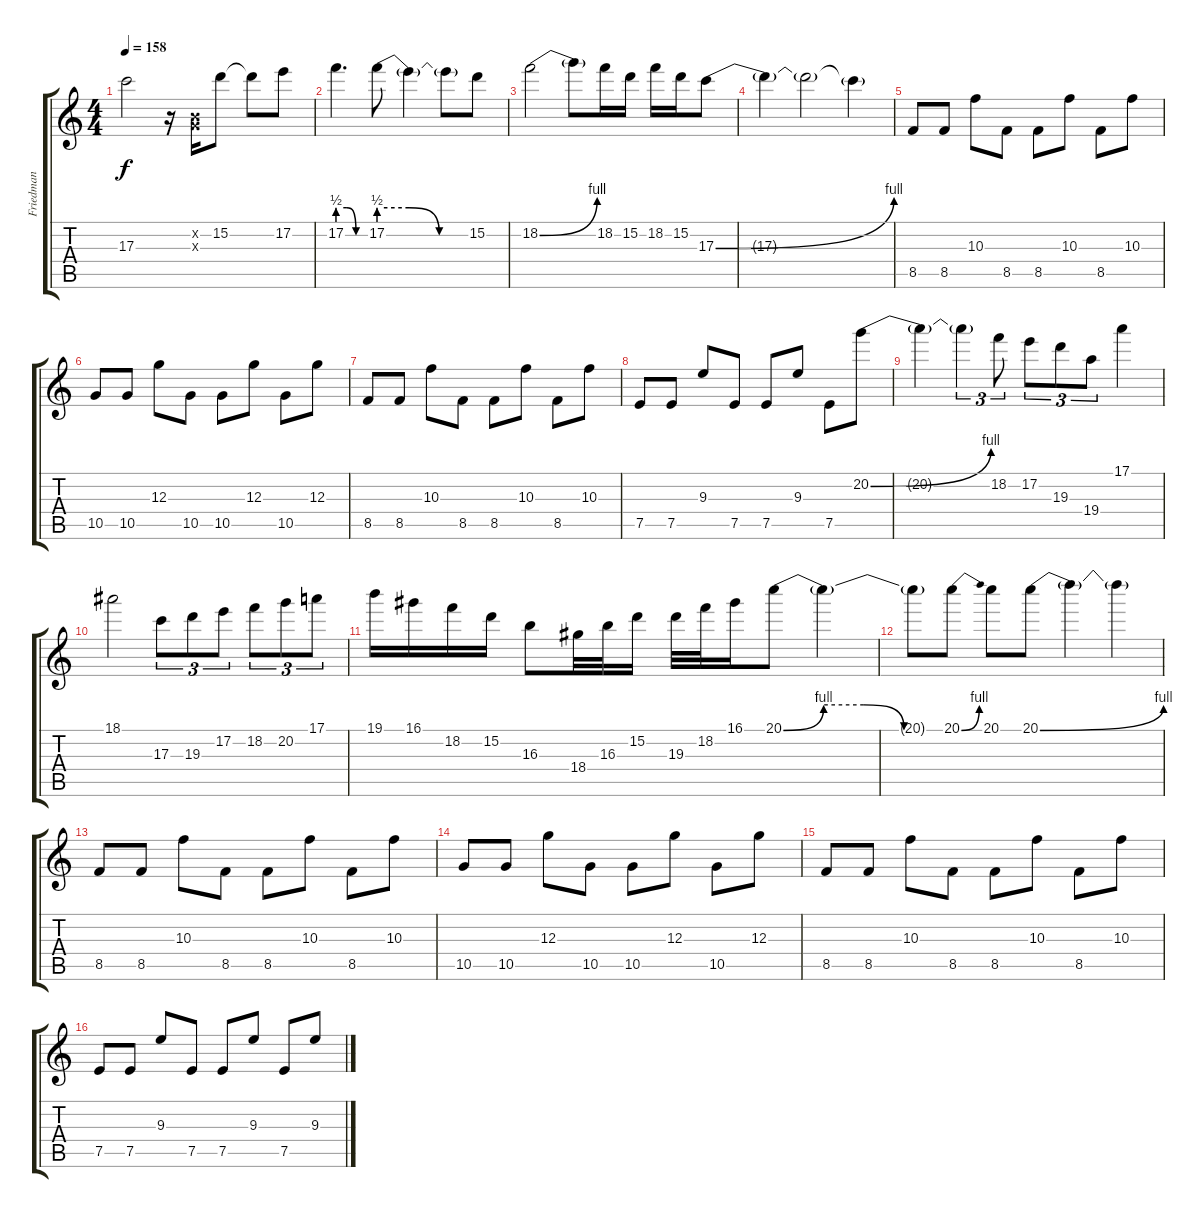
\track ("Friedman" "Friedman") {solo instrument distortionguitar}
\staff {score tabs}
\tuning (E4 B3 G3 D3 A2 E2) {hide}
\ts (4 4)
\tempo 158
\clef g2
\ks c
17.3{t}.2{dy f} r.16 (0.2{x} 0.3{x}).16 15.2.8 15.2{t}.8 17.2.8 |
17.2{be (custom 0 2 20 2 40 0 60 0)}.4{d} 17.2{be (custom 0 2 20 2 40 0 60 0)}.8 17.2{t}.4 17.2{t}.8 15.2.8 |
18.2{be (bend 0 0 60 4)}.2 18.2{t}.8 18.2.16 15.2.16 18.2.16 15.2.16 17.3{be (bend 0 0 60 4)}.8 |
17.3{t}.4 17.3{t}.2 17.3{t}.4 |
8.5.8 8.5.8 10.3.8 8.5.8 8.5.8 10.3.8 8.5.8 10.3.8 |
10.5.8 10.5.8 12.3.8 10.5.8 10.5.8 12.3.8 10.5.8 12.3.8 |
8.5.8 8.5.8 10.3.8 8.5.8 8.5.8 10.3.8 8.5.8 10.3.8 |
7.5.8 7.5.8 9.3.8 7.5.8 7.5.8 9.3.8 7.5.8 20.2{be (bend 0 0 60 4)}.8 |
20.2{t}.4 20.2{t}.4{tu (3 2)} 18.2.8{tu (3 2)} 17.2.8{tu (3 2)} 19.3.8{tu (3 2)} 19.4.8{tu (3 2)} 17.1.4 |
18.1.2 17.3.8{tu (3 2)} 19.3.8{tu (3 2)} 17.2.8{tu (3 2)} 18.2.8{tu (3 2)} 20.2.8{tu (3 2)} 17.1.8{tu (3 2)} |
19.1.16 16.1.16 18.2.16 15.2.16 16.3.8 18.4.32 16.3.32 15.2.16 19.3.32 18.2.32 16.1.16 20.1{be (custom 0 0 15 4 30 4 45 0 60 0)}.8 20.1{t}.4 |
20.1{t}.8 20.1{be (bend 0 0 60 4)}.8 20.1.8 20.1{be (bend 0 0 60 4)}.8 20.1{t}.4 20.1{t}.4 |
8.5.8 8.5.8 10.3.8 8.5.8 8.5.8 10.3.8 8.5.8 10.3.8 |
10.5.8 10.5.8 12.3.8 10.5.8 10.5.8 12.3.8 10.5.8 12.3.8 |
8.5.8 8.5.8 10.3.8 8.5.8 8.5.8 10.3.8 8.5.8 10.3.8 |
7.5.8 7.5.8 9.3.8 7.5.8 7.5.8 9.3.8 7.5.8 9.3.8
